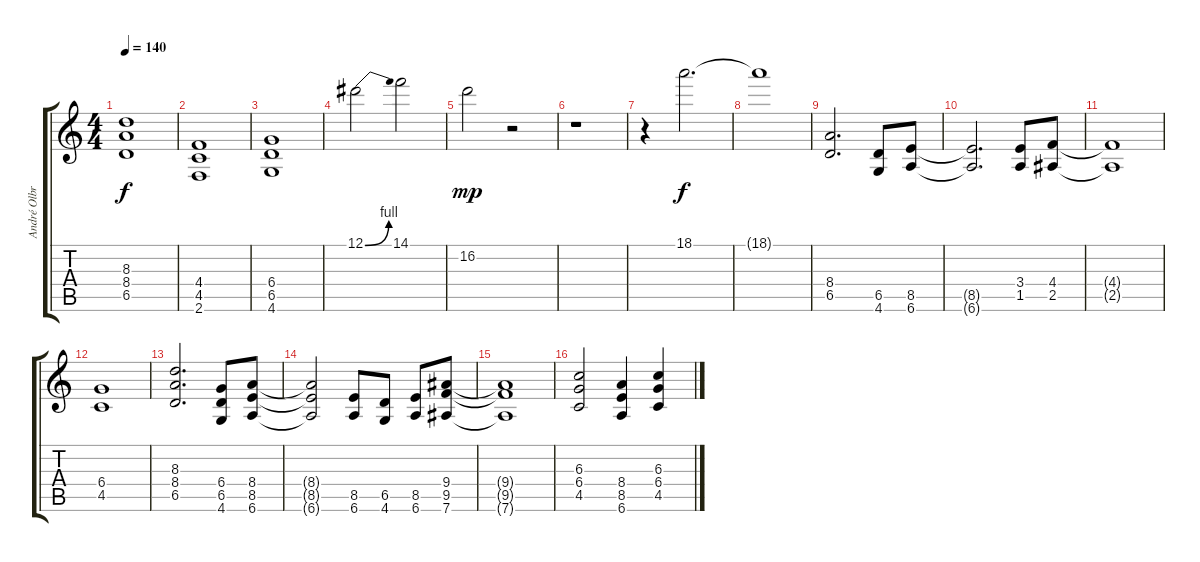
\track ("André Olbrich" "André Olbr") {instrument distortionguitar}
\staff {score tabs}
\tuning (Eb4 Bb3 Gb3 Db3 Ab2 Eb2) {hide}
\ts (4 4)
\tempo 140
\clef g2
\ks c
(8.3 8.4 6.5).1{dy f volume 8} |
(4.4 4.5 2.6).1 |
(6.4 6.5 4.6).1 |
12.1{be (bend 0 0 60 4)}.2{volume 13 instrument overdrivenguitar} 14.1.2 |
16.2.2{dy mp} r.2 |
r.1 |
r.4{volume 0} 18.1.2{d dy f volume 14} |
18.1{t}.1 |
(8.4 6.5).2{d volume 8 instrument distortionguitar} (6.5 4.6).8 (8.5 6.6).8 |
(8.5{t} 6.6{t}).2{d} (3.4 1.5).8 (4.4 2.5).8 |
(4.4{t} 2.5{t}).1 |
(6.4 4.5).1 |
(8.3 8.4 6.5).2{d} (6.4 6.5 4.6).8 (8.4 8.5 6.6).8 |
(8.4{t} 8.5{t} 6.6{t}).2 (8.5 6.6).8 (6.5 4.6).8 (8.5 6.6).8 (9.4 9.5 7.6).8 |
(9.4{t} 9.5{t} 7.6{t}).1 |
(6.3 6.4 4.5).2 (8.4 8.5 6.6).4 (6.3 6.4 4.5).4
